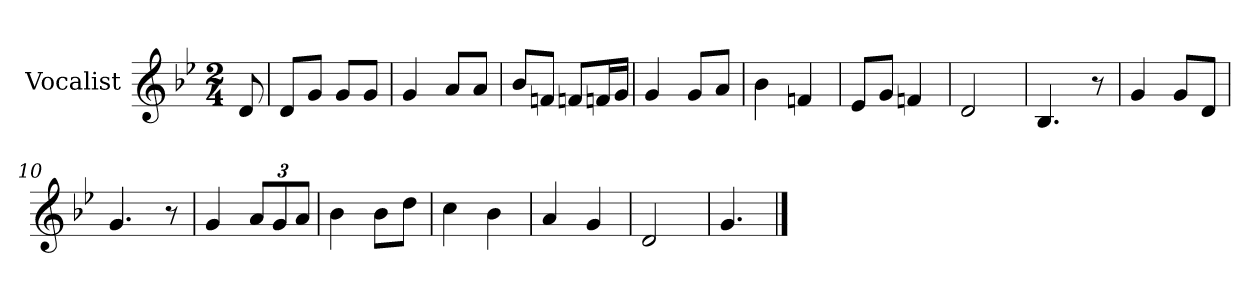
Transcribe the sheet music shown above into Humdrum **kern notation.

**kern
*part1
*staff1
*I"Vocalist
*k[b-e-]
*g:
*M2/4
=
8d
=1
8dL
8gJ
8gL
8gJ
=2
4g
8aL
8aJ
=3
8b-L
8fnJ
8fnL
16fnL
16gJJ
=4
4g
8gL
8aJ
=5
4b-
4fn
=6
8e-L
8gJ
4fn
=7
2d
=8
4.B-
8r
=9
4g
8gL
8dJ
=10
4.g
8r
=11
4g
12aL
12g
12aJ
=12
4b-
8b-L
8ddJ
=13
4cc
4b-
=14
4a
4g
=15
2d
=16
4.g
==
*-
